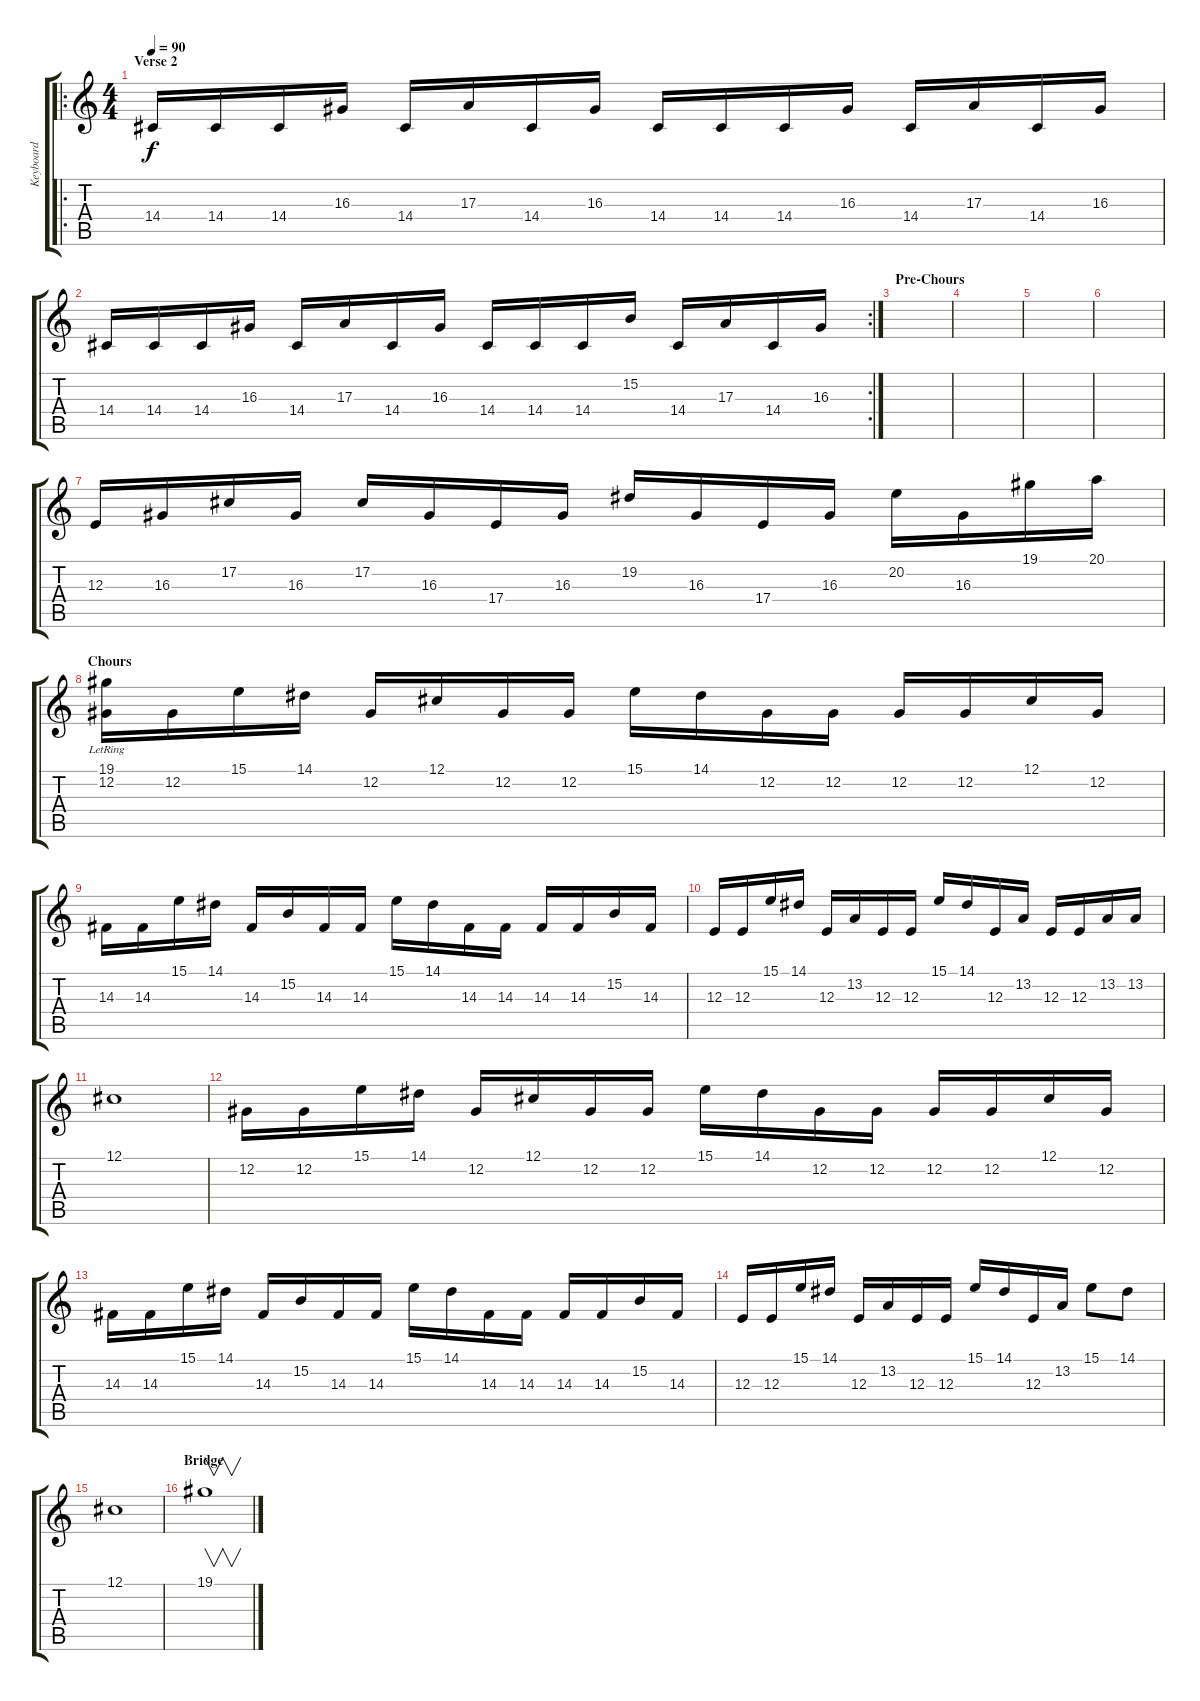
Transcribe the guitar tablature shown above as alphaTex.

\track ("Keyboard" "Keyboard") {instrument fx4atmosphere}
\staff {score tabs}
\tuning (Db4 Ab3 E3 B2 Gb2 Db2) {hide}
\ro
\ts (4 4)
\section ("" "Verse 2")
\tempo 90
\clef g2
\ks c
14.4.16{dy f instrument lead8bassandlead} 14.4.16 14.4.16 16.3.16 14.4.16 17.3.16 14.4.16 16.3.16 14.4.16 14.4.16 14.4.16 16.3.16 14.4.16 17.3.16 14.4.16 16.3.16 |
\rc 2
14.4.16 14.4.16 14.4.16 16.3.16 14.4.16 17.3.16 14.4.16 16.3.16 14.4.16 14.4.16 14.4.16 15.2.16 14.4.16 17.3.16 14.4.16 16.3.16 |
\section ("" "Pre-Chours")
|
|
|
|
12.3.16{instrument lead1square} 16.3.16 17.2.16 16.3.16 17.2.16 16.3.16 17.4.16 16.3.16 19.2.16 16.3.16 17.4.16 16.3.16 20.2.16 16.3.16 19.1.16 20.1.16 |
\section ("" "Chours")
(19.1{lr} 12.2{lr}).16{instrument lead2sawtooth} 12.2.16 15.1.16 14.1.16 12.2.16 12.1.16 12.2.16 12.2.16 15.1.16 14.1.16 12.2.16 12.2.16 12.2.16 12.2.16 12.1.16 12.2.16 |
14.3.16 14.3.16 15.1.16 14.1.16 14.3.16 15.2.16 14.3.16 14.3.16 15.1.16 14.1.16 14.3.16 14.3.16 14.3.16 14.3.16 15.2.16 14.3.16 |
12.3.16 12.3.16 15.1.16 14.1.16 12.3.16 13.2.16 12.3.16 12.3.16 15.1.16 14.1.16 12.3.16 13.2.16 12.3.16 12.3.16 13.2.16 13.2.16 |
12.1.1 |
12.2.16 12.2.16 15.1.16 14.1.16 12.2.16 12.1.16 12.2.16 12.2.16 15.1.16 14.1.16 12.2.16 12.2.16 12.2.16 12.2.16 12.1.16 12.2.16 |
14.3.16 14.3.16 15.1.16 14.1.16 14.3.16 15.2.16 14.3.16 14.3.16 15.1.16 14.1.16 14.3.16 14.3.16 14.3.16 14.3.16 15.2.16 14.3.16 |
12.3.16 12.3.16 15.1.16 14.1.16 12.3.16 13.2.16 12.3.16 12.3.16 15.1.16 14.1.16 12.3.16 13.2.16 15.1.8 14.1.8 |
12.1.1 |
\section ("" "Bridge")
19.1.1{v}
